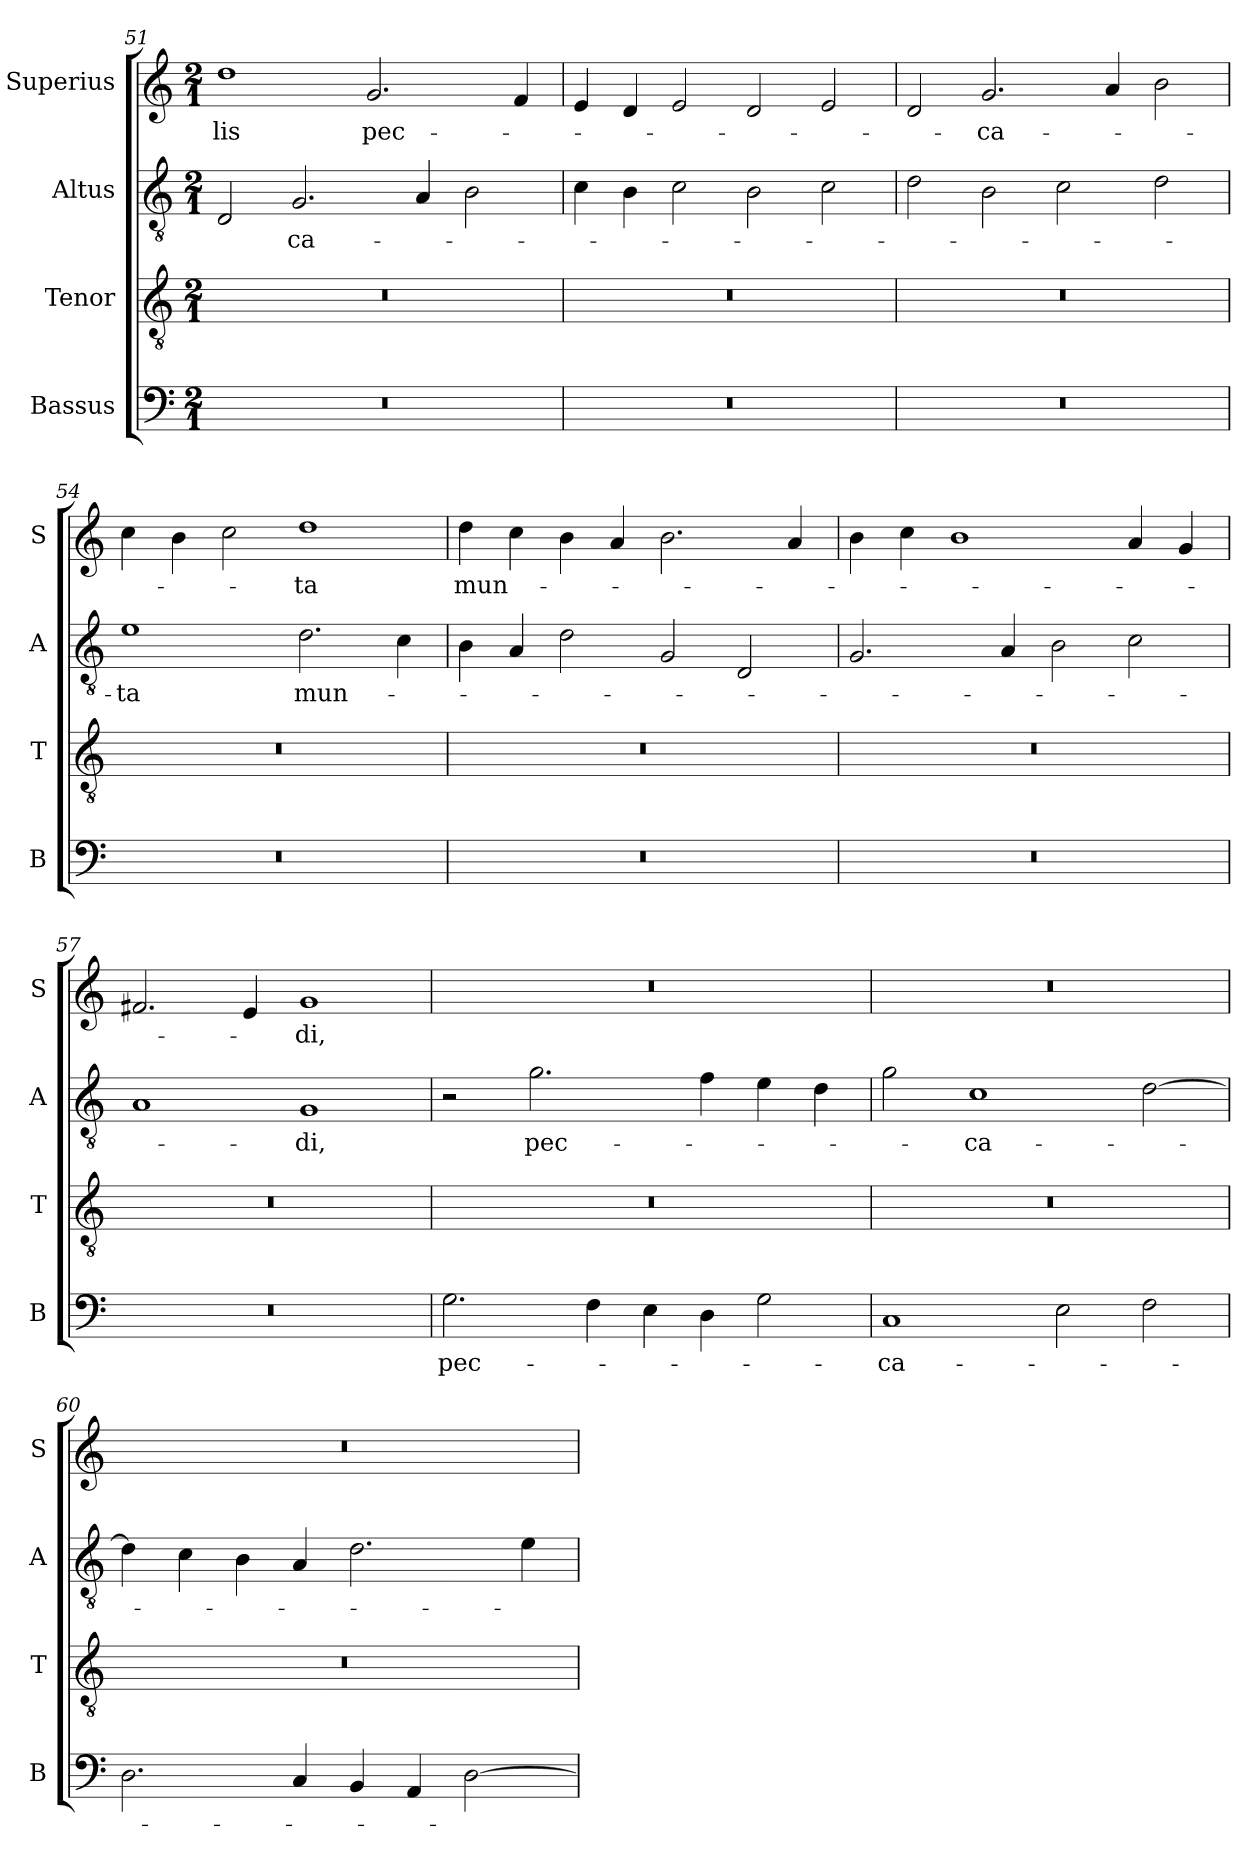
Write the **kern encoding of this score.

**kern	**text	**kern	**kern	**text	**kern	**text
*part4	*part4	*part3	*part2	*part2	*part1	*part1
*staff4	*staff4	*staff3	*staff2	*staff2	*staff1	*staff1
*I"Bassus	*	*I"Tenor	*I"Altus	*	*I"Superius	*
*I'B	*	*I'T	*I'A	*	*I'S	*
*clefF4	*	*clefGv2	*clefGv2	*	*clefG2	*
*k[]	*	*k[]	*k[]	*	*k[]	*
*M2/1	*	*M2/1	*M2/1	*	*M2/1	*
=51	=51	=51	=51	=51	=51	=51
!	!	!	!	!	!	!LO:LY:i
0r	.	0r	2D	.	1dd	-lis
!	!	!	!	!LO:LY:i	!	!
.	.	.	2.G	-ca-	.	.
!	!	!	!	!	!	!LO:LY:i
.	.	.	.	.	2.g	pec-
.	.	.	4A	.	.	.
.	.	.	2B	.	.	.
.	.	.	.	.	4f	.
=52	=52	=52	=52	=52	=52	=52
0r	.	0r	4c	.	4e	.
.	.	.	4B	.	4d	.
.	.	.	2c	.	2e	.
.	.	.	2B	.	2d	.
.	.	.	2c	.	2e	.
=53	=53	=53	=53	=53	=53	=53
0r	.	0r	2d	.	2d	.
!	!	!	!	!	!	!LO:LY:i
.	.	.	2B	.	2.g	-ca-
.	.	.	2c	.	.	.
.	.	.	.	.	4a	.
.	.	.	2d	.	2b	.
=54	=54	=54	=54	=54	=54	=54
!	!	!	!	!LO:LY:i	!	!
0r	.	0r	1e	-ta	4cc	.
.	.	.	.	.	4b	.
.	.	.	.	.	2cc	.
!	!	!	!	!LO:LY:i	!	!LO:LY:i
.	.	.	2.d	mun-	1dd	-ta
.	.	.	4c	.	.	.
=55	=55	=55	=55	=55	=55	=55
!	!	!	!	!	!	!LO:LY:i
0r	.	0r	4B	.	4dd	mun-
.	.	.	4A	.	4cc	.
.	.	.	2d	.	4b	.
.	.	.	.	.	4a	.
.	.	.	2G	.	2.b	.
.	.	.	2D	.	.	.
.	.	.	.	.	4a	.
=56	=56	=56	=56	=56	=56	=56
0r	.	0r	2.G	.	4b	.
.	.	.	.	.	4cc	.
.	.	.	.	.	1b	.
.	.	.	4A	.	.	.
.	.	.	2B	.	.	.
.	.	.	2c	.	4a	.
.	.	.	.	.	4g	.
=57	=57	=57	=57	=57	=57	=57
0r	.	0r	1A	.	2.f#X	.
.	.	.	.	.	4e	.
!	!	!	!	!LO:LY:i	!	!LO:LY:i
.	.	.	1G	-di,	1g	-di,
=58	=58	=58	=58	=58	=58	=58
!	!LO:LY:i	!	!	!	!	!
2.G	pec-	0r	2r	.	0r	.
!	!	!	!	!LO:LY:i	!	!
.	.	.	2.g	pec-	.	.
4F	.	.	.	.	.	.
4E	.	.	.	.	.	.
4D	.	.	4f	.	.	.
2G	.	.	4e	.	.	.
.	.	.	4d	.	.	.
=59	=59	=59	=59	=59	=59	=59
!	!LO:LY:i	!	!	!	!	!
1C	-ca-	0r	2g	.	0r	.
!	!	!	!	!LO:LY:i	!	!
.	.	.	1c	-ca-	.	.
2E	.	.	.	.	.	.
2F	.	.	[2d	.	.	.
=60	=60	=60	=60	=60	=60	=60
2.D	.	0r	4d]	.	0r	.
.	.	.	4c	.	.	.
.	.	.	4B	.	.	.
4C	.	.	4A	.	.	.
4BB	.	.	2.d	.	.	.
4AA	.	.	.	.	.	.
[2D	.	.	.	.	.	.
.	.	.	4e	.	.	.
=	=	=	=	=	=	=
*-	*-	*-	*-	*-	*-	*-
